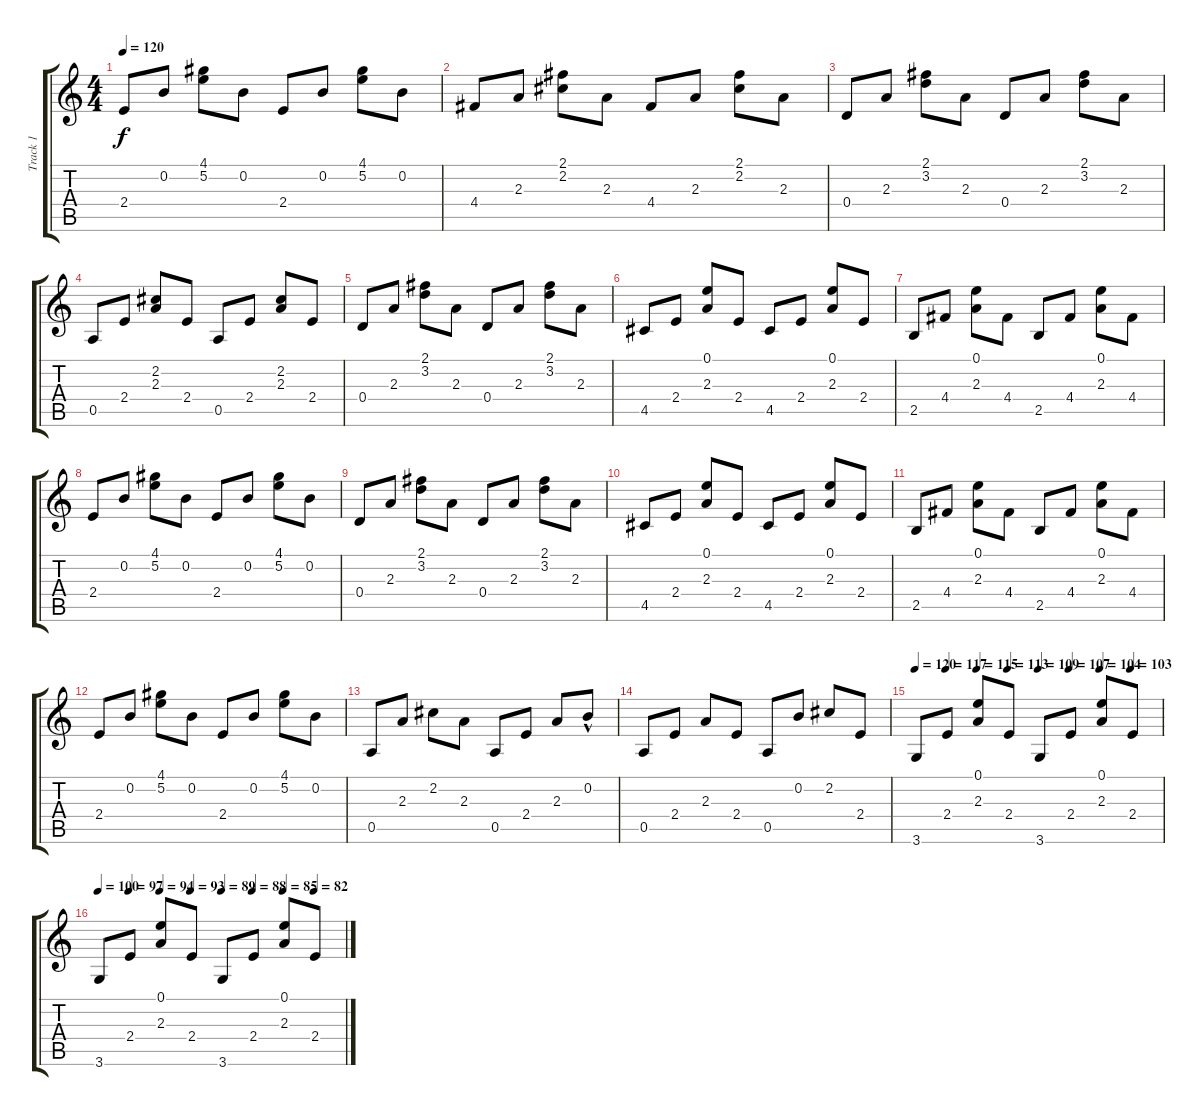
\track ("Track 1" "Track 1") {instrument acousticguitarsteel}
\staff {score tabs}
\tuning (E4 B3 G3 D3 A2 E2) {hide}
\ts (4 4)
\tempo 120
\clef g2
\ks c
2.4.8{dy f} 0.2.8 (4.1 5.2).8 0.2.8 2.4.8 0.2.8 (4.1 5.2).8 0.2.8 |
4.4.8 2.3.8 (2.1 2.2).8 2.3.8 4.4.8 2.3.8 (2.1 2.2).8 2.3.8 |
0.4.8 2.3.8 (2.1 3.2).8 2.3.8 0.4.8 2.3.8 (2.1 3.2).8 2.3.8 |
0.5.8 2.4.8 (2.2 2.3).8 2.4.8 0.5.8 2.4.8 (2.2 2.3).8 2.4.8 |
0.4.8 2.3.8 (2.1 3.2).8 2.3.8 0.4.8 2.3.8 (2.1 3.2).8 2.3.8 |
4.5.8 2.4.8 (0.1 2.3).8 2.4.8 4.5.8 2.4.8 (0.1 2.3).8 2.4.8 |
2.5.8 4.4.8 (0.1 2.3).8 4.4.8 2.5.8 4.4.8 (0.1 2.3).8 4.4.8 |
2.4.8 0.2.8 (4.1 5.2).8 0.2.8 2.4.8 0.2.8 (4.1 5.2).8 0.2.8 |
0.4.8 2.3.8 (2.1 3.2).8 2.3.8 0.4.8 2.3.8 (2.1 3.2).8 2.3.8 |
4.5.8 2.4.8 (0.1 2.3).8 2.4.8 4.5.8 2.4.8 (0.1 2.3).8 2.4.8 |
2.5.8 4.4.8 (0.1 2.3).8 4.4.8 2.5.8 4.4.8 (0.1 2.3).8 4.4.8 |
2.4.8 0.2.8 (4.1 5.2).8 0.2.8 2.4.8 0.2.8 (4.1 5.2).8 0.2.8 |
0.5.8 2.3.8 2.2.8 2.3.8 0.5.8 2.4.8 2.3.8 0.2{hac}.8 |
0.5.8 2.4.8 2.3.8 2.4.8 0.5.8 0.2.8 2.2.8 2.4.8 |
\tempo 120
\tempo (117 0.125)
\tempo (115 0.25)
\tempo (113 0.375)
\tempo (109 0.5)
\tempo (107 0.625)
\tempo (104 0.75)
\tempo (103 0.875)
3.6.8 2.4.8 (0.1 2.3).8 2.4.8 3.6.8 2.4.8 (0.1 2.3).8 2.4.8 |
\tempo 100
\tempo (97 0.125)
\tempo (94 0.25)
\tempo (93 0.375)
\tempo (89 0.5)
\tempo (88 0.625)
\tempo (85 0.75)
\tempo (82 0.875)
3.6.8 2.4.8 (0.1 2.3).8 2.4.8 3.6.8 2.4.8 (0.1 2.3).8 2.4.8
